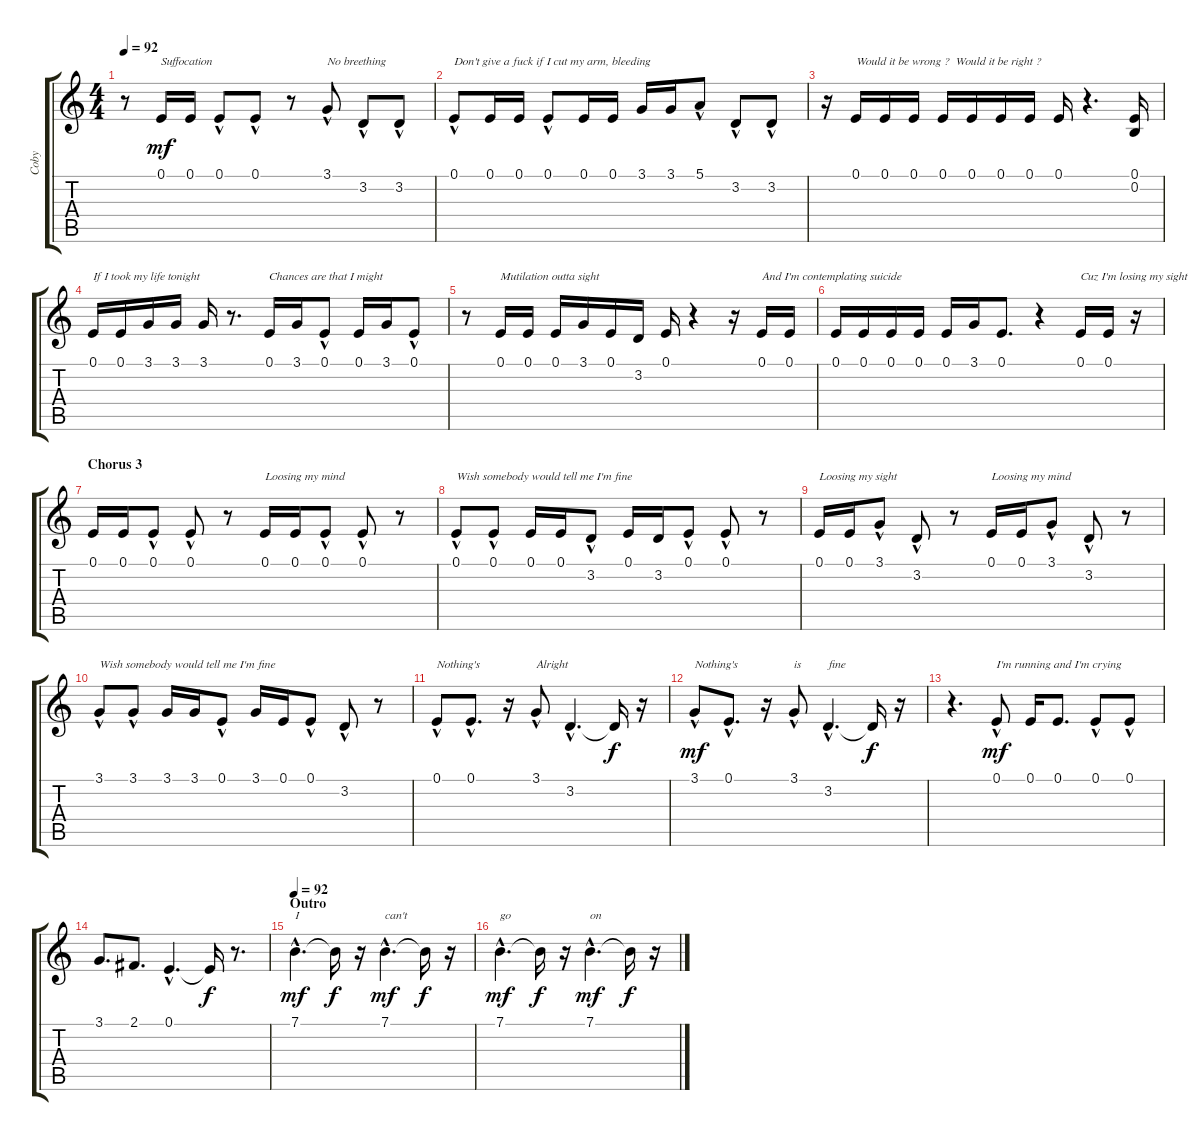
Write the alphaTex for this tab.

\track ("Coby" "Coby") {instrument clarinet}
\staff {score tabs}
\tuning (E4 B3 G3 D3 A2 E2) {hide}
\ts (4 4)
\tempo 92
\clef g2
\ks c
r.8{dy mf} 0.1.16{txt "Suffocation"} 0.1.16 0.1{hac}.8 0.1{hac}.8 r.8 3.1{hac}.8{txt "No breething"} 3.2{hac}.8 3.2{hac}.8 |
0.1{hac}.8{txt "Don't give a fuck if I cut my arm, bleeding"} 0.1.16 0.1.16 0.1{hac}.8 0.1.16 0.1.16 3.1.16 3.1.16 5.1{hac}.8 3.2{hac}.8 3.2{hac}.8 |
r.16 0.1.16{txt "Would it be wrong ?  Would it be right ?"} 0.1.16 0.1.16 0.1.16 0.1.16 0.1.16 0.1.16 0.1.16 r.4{d} (0.1 0.2).16 |
0.1.16{txt "If I took my life tonight"} 0.1.16 3.1.16 3.1.16 3.1.16 r.8{d} 0.1.16{txt "Chances are that I might"} 3.1.16 0.1{hac}.8 0.1.16 3.1.16 0.1{hac}.8 |
r.8 0.1.16{txt "Mutilation outta sight"} 0.1.16 0.1.16 3.1.16 0.1.16 3.2.16 0.1.16 r.4 r.16 0.1.16{txt "And I'm contemplating suicide"} 0.1.16 |
0.1.16 0.1.16 0.1.16 0.1.16 0.1.16{volume 15} 3.1.16 0.1.8{d} r.4 0.1.16{txt "Cuz I'm losing my sight"} 0.1.16 r.16 |
\section ("" "Chorus 3")
0.1.16 0.1.16 0.1{hac}.8 0.1{hac}.8 r.8 0.1.16{txt "Loosing my mind"} 0.1.16 0.1{hac}.8 0.1{hac}.8 r.8 |
0.1{hac}.8{txt "Wish somebody would tell me I'm fine"} 0.1{hac}.8 0.1.16 0.1.16 3.2{hac}.8 0.1.16 3.2.16 0.1{hac}.8 0.1{hac}.8 r.8 |
0.1.16{txt "Loosing my sight"} 0.1.16 3.1{hac}.8 3.2{hac}.8 r.8 0.1.16{txt "Loosing my mind"} 0.1.16 3.1{hac}.8 3.2{hac}.8 r.8 |
3.1{hac}.8{txt "Wish somebody would tell me I'm fine"} 3.1{hac}.8 3.1.16 3.1.16 0.1{hac}.8 3.1.16 0.1.16 0.1{hac}.8 3.2{hac}.8 r.8 |
0.1{hac}.8{txt "Nothing's"} 0.1{hac}.8{d} r.16 3.1{hac}.8{txt "Alright"} 3.2{hac}.4{d} 3.2{t}.16{dy f} r.16 |
3.1{hac}.8{txt "Nothing's" dy mf} 0.1{hac}.8{d} r.16 3.1{hac}.8{txt "is"} 3.2{hac}.4{d txt "fine"} 3.2{t}.16{dy f} r.16 |
r.4{d} 0.1{hac}.8{txt "I'm running and I'm crying" dy mf} 0.1.16 0.1.8{d} 0.1{hac}.8{volume 16} 0.1{hac}.8 |
3.1.8{d} 2.1.8{d} 0.1{hac}.4{d} 0.1{t}.16{dy f} r.8{d} |
\section ("" "Outro")
\tempo 92
7.1{hac}.4{d txt "I" dy mf} 7.1{t}.16{dy f} r.16 7.1{hac}.4{d txt "can't" dy mf} 7.1{t}.16{dy f} r.16 |
7.1{hac}.4{d txt "go" dy mf} 7.1{t}.16{dy f} r.16 7.1{hac}.4{d txt "on" dy mf} 7.1{t}.16{dy f} r.16
